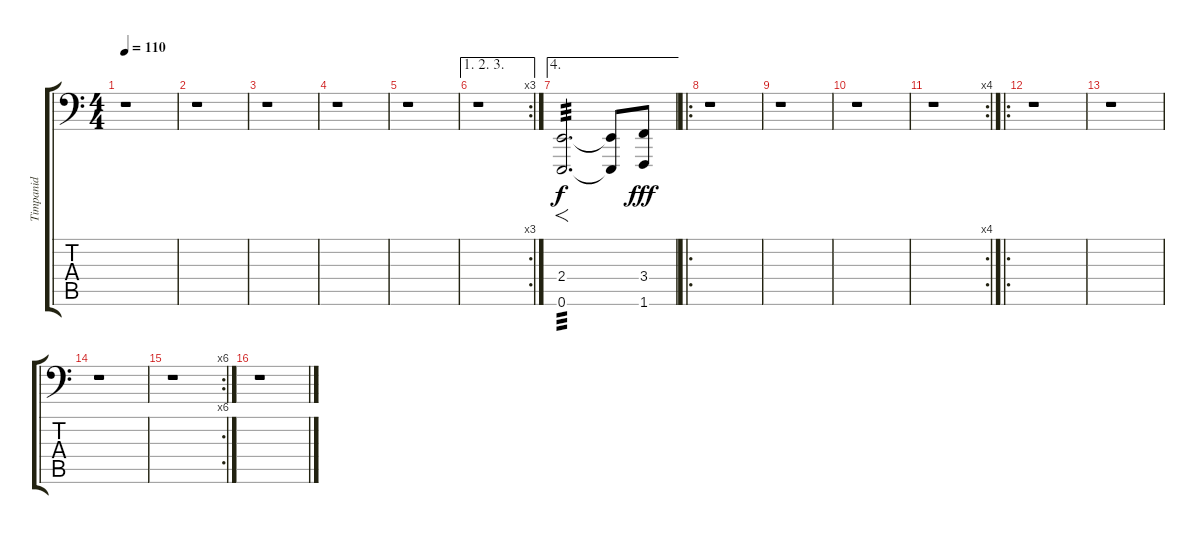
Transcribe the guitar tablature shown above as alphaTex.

\track ("Timpanid" "Timpanid") {instrument timpani}
\staff {score tabs}
\tuning (E3 B2 G2 D2 A1 E1) {hide}
\ts (4 4)
\tempo 110
\clef f4
\ks c
r.1{dy f} |
r.1 |
r.1 |
r.1 |
r.1 |
\ae (1 2 3)
\rc 3
r.1 |
\ae 4
(2.4 0.6).2{f d tp 3} (2.4{t} 0.6{t}).8 (3.4 1.6).8{dy fff} |
\ro
r.1 |
r.1 |
r.1 |
\rc 4
r.1 |
\ro
r.1 |
r.1 |
r.1 |
\rc 6
r.1 |
r.1
